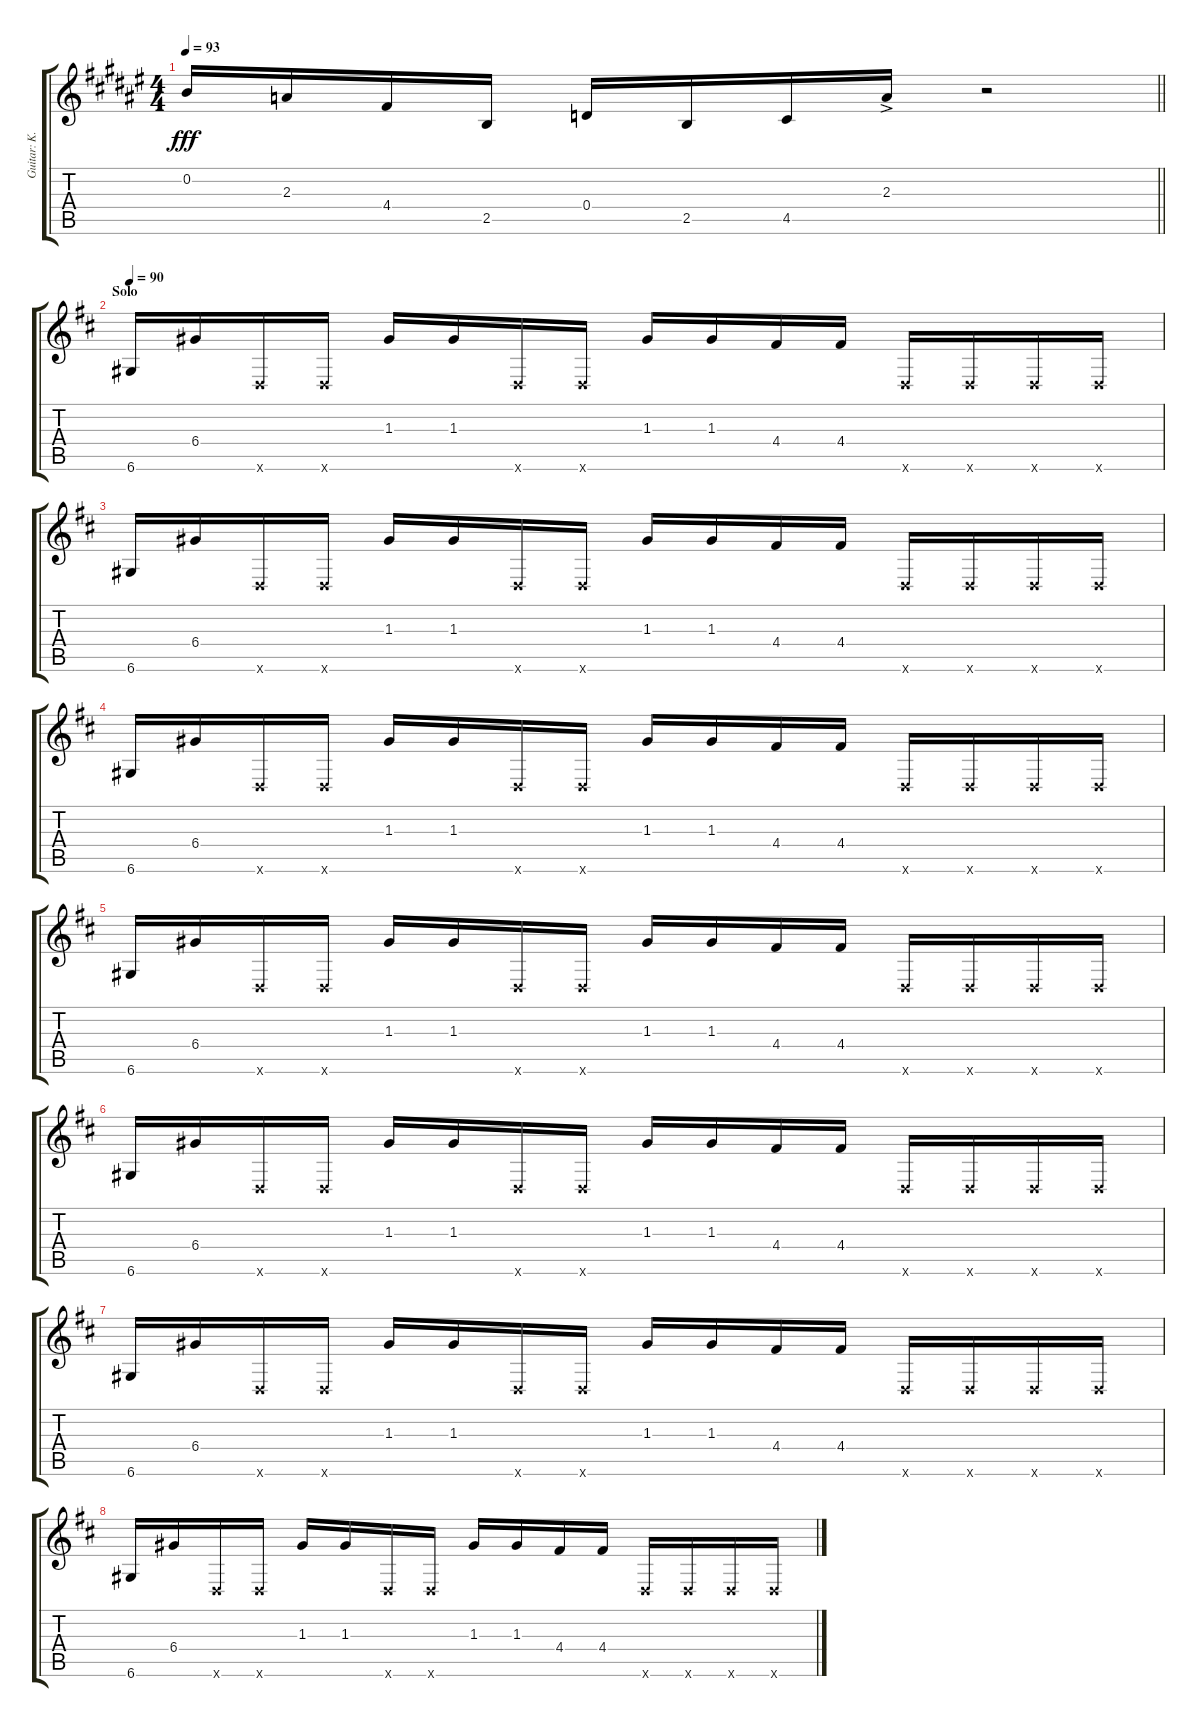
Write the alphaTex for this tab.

\track ("Guitar: K.K." "Guitar: K.") {instrument overdrivenguitar}
\staff {score tabs}
\tuning (E4 B3 G3 D3 A2 D2) {hide}
\ts (4 4)
\tempo 93
\clef g2
\barLineRight lightlight
\ks f#
0.2.16{dy fff} 2.3.16 4.4.16 2.5.16 0.4.16 2.5.16 4.5.16 2.3{ac}.16 r.2 |
\section ("" "Solo")
\tempo 90
\ks d
6.6.16{balance 8} 6.4.16 0.6{x}.16 0.6{x}.16 1.3.16 1.3.16 0.6{x}.16 0.6{x}.16 1.3.16 1.3.16 4.4.16 4.4.16 0.6{x}.16 0.6{x}.16 0.6{x}.16 0.6{x}.16 |
6.6.16 6.4.16 0.6{x}.16 0.6{x}.16 1.3.16 1.3.16 0.6{x}.16 0.6{x}.16 1.3.16 1.3.16 4.4.16 4.4.16 0.6{x}.16 0.6{x}.16 0.6{x}.16 0.6{x}.16 |
6.6.16 6.4.16 0.6{x}.16 0.6{x}.16 1.3.16 1.3.16 0.6{x}.16 0.6{x}.16 1.3.16 1.3.16 4.4.16 4.4.16 0.6{x}.16 0.6{x}.16 0.6{x}.16 0.6{x}.16 |
6.6.16 6.4.16 0.6{x}.16 0.6{x}.16 1.3.16 1.3.16 0.6{x}.16 0.6{x}.16 1.3.16 1.3.16 4.4.16 4.4.16 0.6{x}.16 0.6{x}.16 0.6{x}.16 0.6{x}.16 |
6.6.16 6.4.16 0.6{x}.16 0.6{x}.16 1.3.16 1.3.16 0.6{x}.16 0.6{x}.16 1.3.16 1.3.16 4.4.16 4.4.16 0.6{x}.16 0.6{x}.16 0.6{x}.16 0.6{x}.16 |
6.6.16 6.4.16 0.6{x}.16 0.6{x}.16 1.3.16 1.3.16 0.6{x}.16 0.6{x}.16 1.3.16 1.3.16 4.4.16 4.4.16 0.6{x}.16 0.6{x}.16 0.6{x}.16 0.6{x}.16 |
6.6.16 6.4.16 0.6{x}.16 0.6{x}.16 1.3.16 1.3.16 0.6{x}.16 0.6{x}.16 1.3.16 1.3.16 4.4.16 4.4.16 0.6{x}.16 0.6{x}.16 0.6{x}.16 0.6{x}.16
